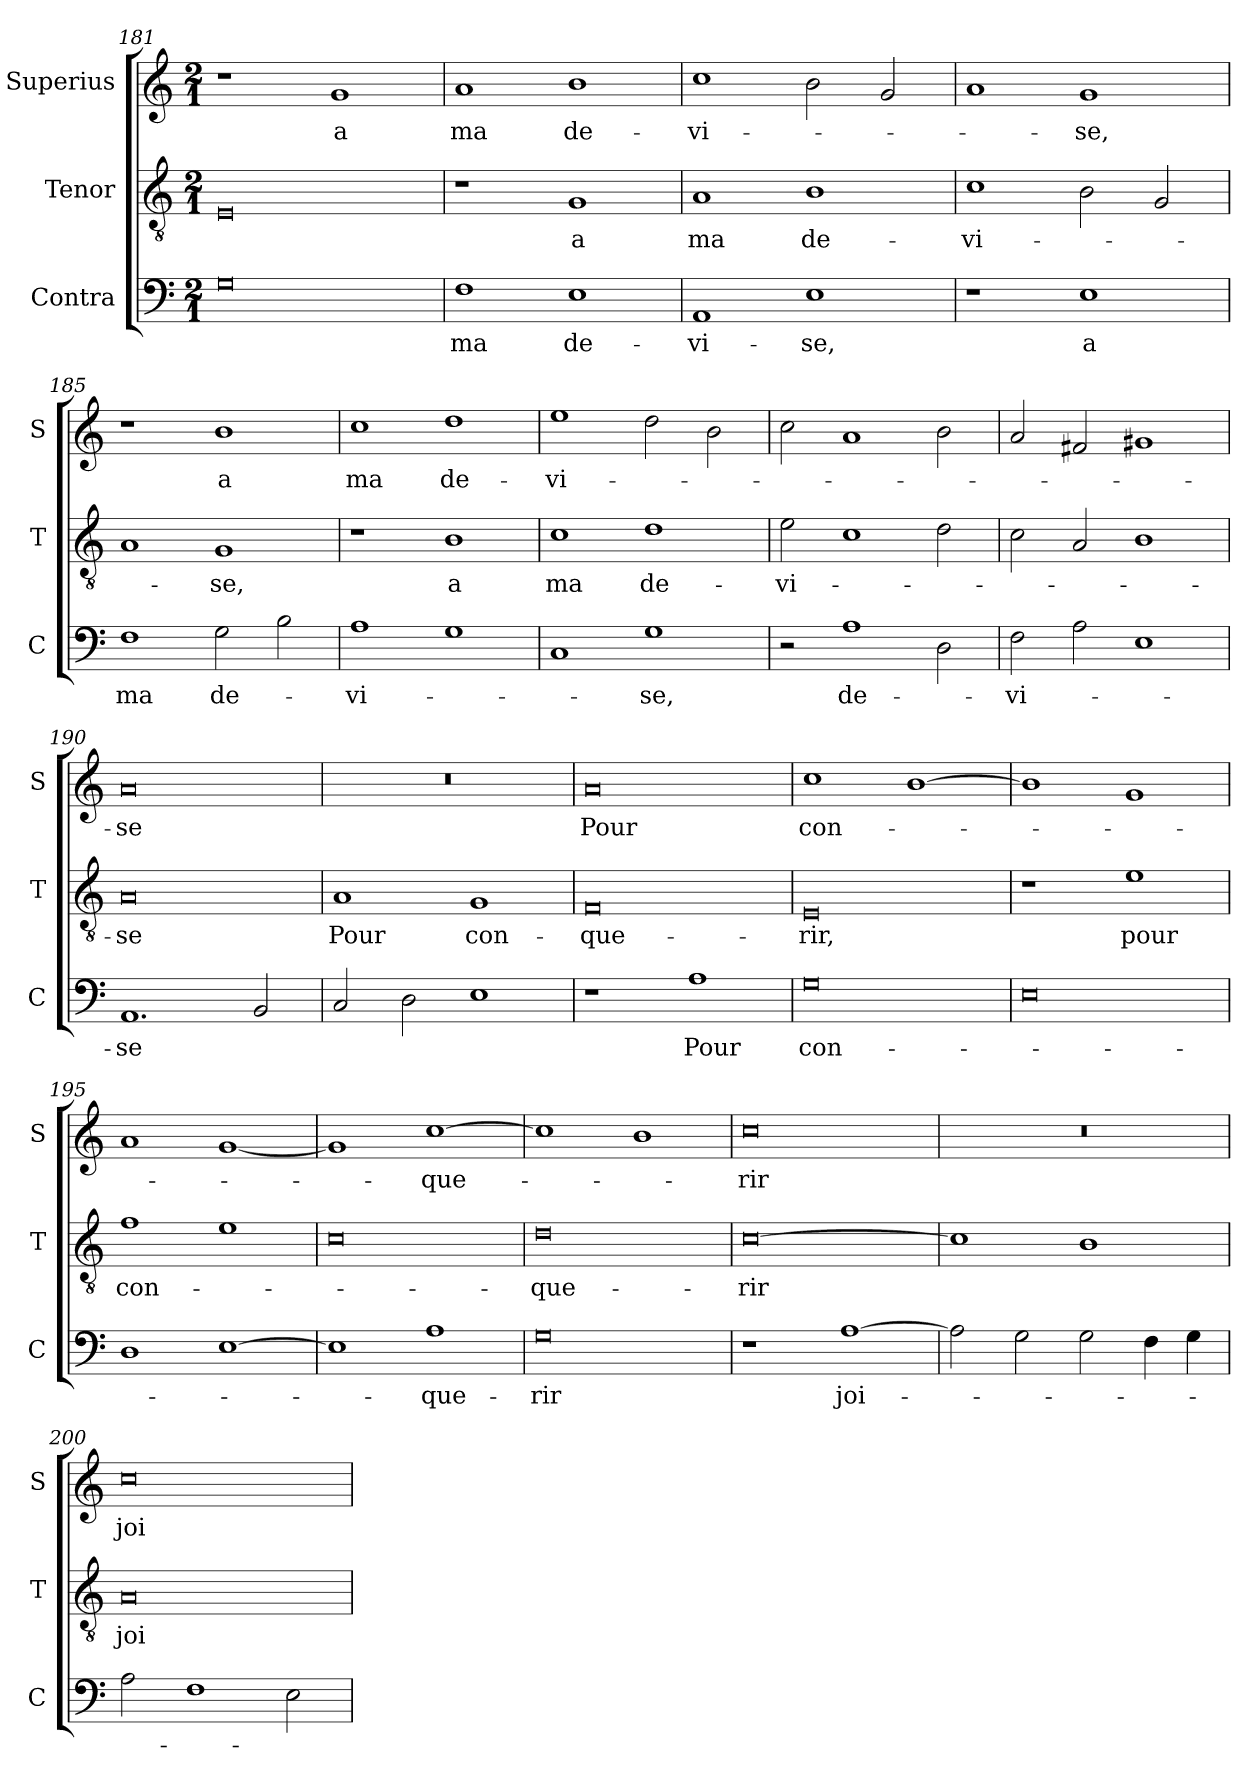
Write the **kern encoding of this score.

**kern	**text	**kern	**text	**kern	**text
*part3	*part3	*part2	*part2	*part1	*part1
*staff3	*staff3	*staff2	*staff2	*staff1	*staff1
*I"Contra	*	*I"Tenor	*	*I"Superius	*
*I'C	*	*I'T	*	*I'S	*
*clefF4	*	*clefGv2	*	*clefG2	*
*k[]	*	*k[]	*	*k[]	*
*a:	*	*a:	*	*a:	*
*M2/1	*	*M2/1	*	*M2/1	*
=181	=181	=181	=181	=181	=181
0G	.	0E	.	1r	.
.	.	.	.	1g	a
=182	=182	=182	=182	=182	=182
1F	ma	1r	.	1a	ma
1E	de-	1G	a	1b	de-
=183	=183	=183	=183	=183	=183
1AA	-vi-	1A	ma	1cc	-vi-
1E	-se,	1B	de-	2b	.
.	.	.	.	2g	.
=184	=184	=184	=184	=184	=184
1r	.	1c	-vi-	1a	.
1E	a	2B	.	1g	-se,
.	.	2G	.	.	.
=185	=185	=185	=185	=185	=185
1F	ma	1A	.	1r	.
2G	de-	1G	-se,	1b	a
2B	.	.	.	.	.
=186	=186	=186	=186	=186	=186
1A	-vi-	1r	.	1cc	ma
1G	.	1B	a	1dd	de-
=187	=187	=187	=187	=187	=187
1C	.	1c	ma	1ee	-vi-
1G	-se,	1d	de-	2dd	.
.	.	.	.	2b	.
=188	=188	=188	=188	=188	=188
2r	.	2e	-vi-	2cc	.
1A	de-	1c	.	1a	.
2D	.	2d	.	2b	.
=189	=189	=189	=189	=189	=189
2F	-vi-	2c	.	2a	.
2A	.	2A	.	2f#X	.
1E	.	1B	.	1g#X	.
=190	=190	=190	=190	=190	=190
1.AA	-se	0A	-se	0a	-se
2BB	.	.	.	.	.
=191	=191	=191	=191	=191	=191
2C	.	1A	Pour	0r	.
2D	.	.	.	.	.
1E	.	1G	con-	.	.
=192	=192	=192	=192	=192	=192
1r	.	0F	-que-	0a	Pour
1A	Pour	.	.	.	.
=193	=193	=193	=193	=193	=193
0G	con-	0E	-rir,	1cc	con-
.	.	.	.	[1b	.
=194	=194	=194	=194	=194	=194
0E	.	1r	.	1b]	.
.	.	1e	pour	1g	.
=195	=195	=195	=195	=195	=195
1D	.	1f	con-	1a	.
[1E	.	1e	.	[1g	.
=196	=196	=196	=196	=196	=196
1E]	.	0c	.	1g]	.
1A	-que-	.	.	[1cc	-que-
=197	=197	=197	=197	=197	=197
0G	-rir	0d	-que-	1cc]	.
.	.	.	.	1b	.
=198	=198	=198	=198	=198	=198
1r	.	[0c	-rir	0cc	-rir
[1A	joi-	.	.	.	.
=199	=199	=199	=199	=199	=199
2A]	.	1c]	.	0r	.
2G	.	.	.	.	.
2G	.	1B	.	.	.
4F	.	.	.	.	.
4G	.	.	.	.	.
=200	=200	=200	=200	=200	=200
2A	.	0A	joi-	0cc	joi-
1F	.	.	.	.	.
2E	.	.	.	.	.
=	=	=	=	=	=
*-	*-	*-	*-	*-	*-
